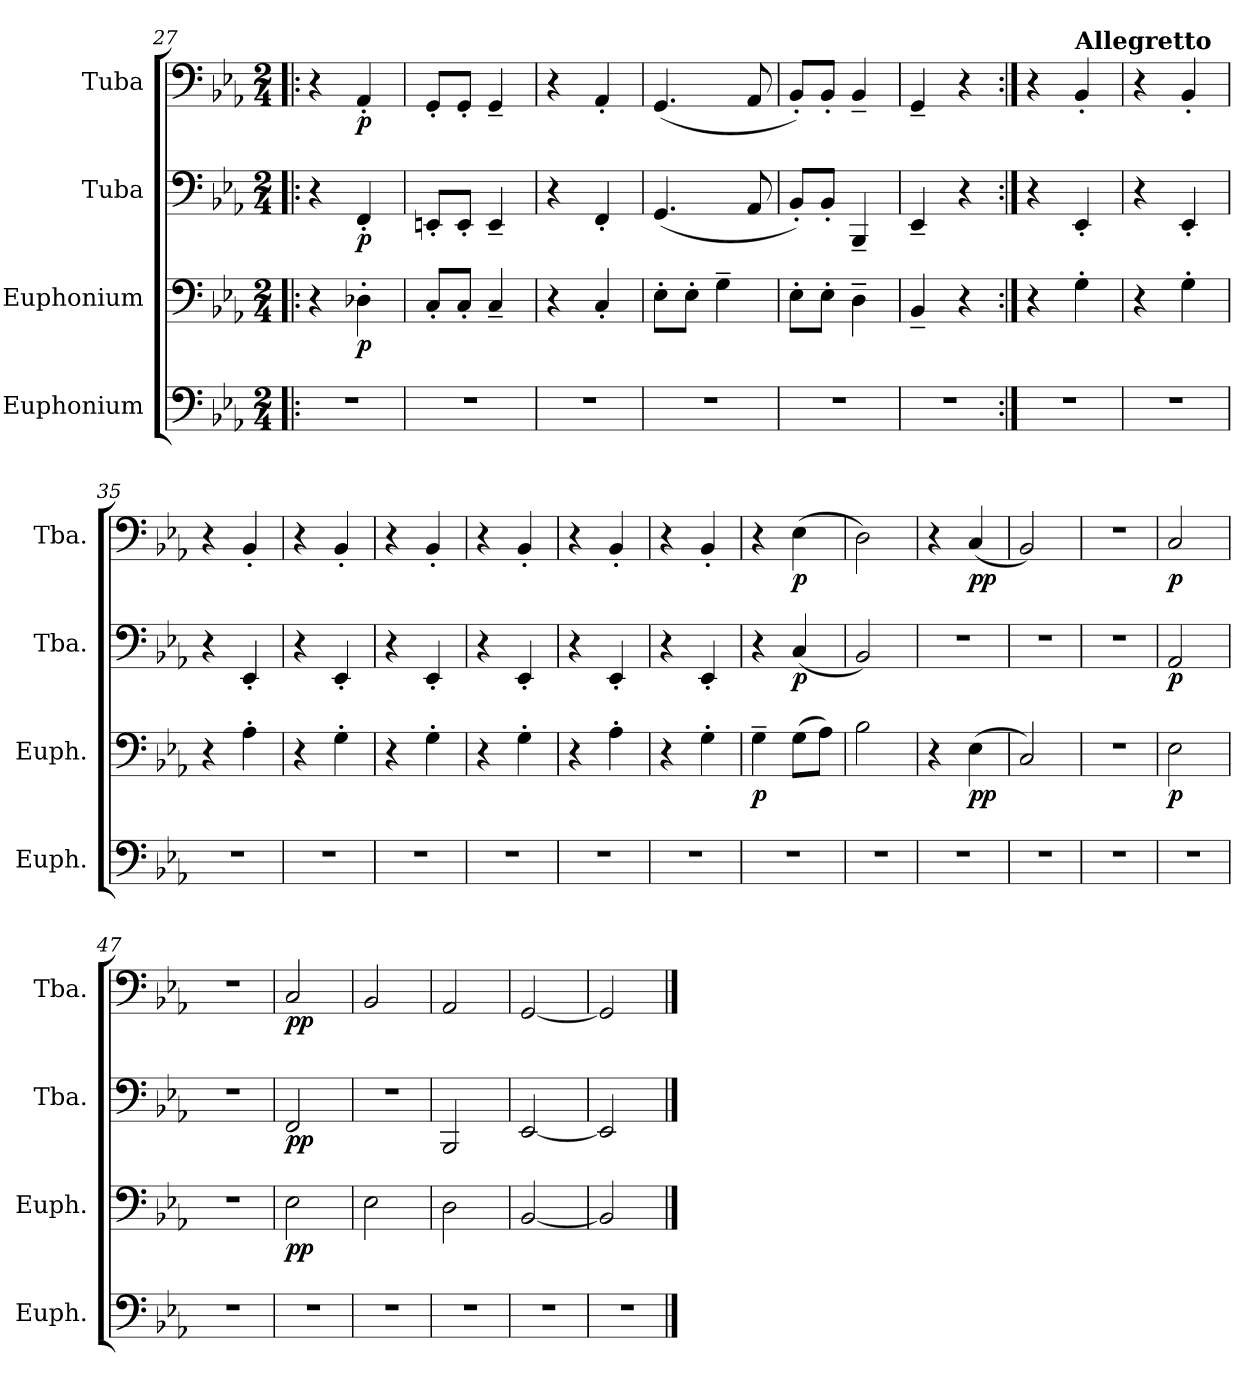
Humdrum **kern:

**kern	**kern	**dynam	**kern	**dynam	**kern	**dynam
*part4	*part3	*part3	*part2	*part2	*part1	*part1
*staff4	*staff3	*staff3	*staff2	*staff2	*staff1	*staff1
*I"Euphonium	*I"Euphonium	*	*I"Tuba	*	*I"Tuba	*
*I'Euph.	*I'Euph.	*	*I'Tba.	*	*I'Tba.	*
*clefF4	*clefF4	*	*clefF4	*	*clefF4	*
*k[b-e-a-]	*k[b-e-a-]	*	*k[b-e-a-]	*	*k[b-e-a-]	*
*M2/4	*M2/4	*	*M2/4	*	*M2/4	*
=27!|:	=27!|:	=27!|:	=27!|:	=27!|:	=27!|:	=27!|:
2r	4r	.	4r	.	4r	.
!	!	!LO:DY:b	!	!LO:DY:b	!	!LO:DY:b
.	4D-X'\	p	4FF'/	p	4AA-'/	p
=28	=28	=28	=28	=28	=28	=28
2r	8C'/L	.	8EEn'/L	.	8GG'/L	.
.	8C'/J	.	8EE'/J	.	8GG'/J	.
.	4C~/	.	4EE~/	.	4GG~/	.
=29	=29	=29	=29	=29	=29	=29
2r	4r	.	4r	.	4r	.
.	4C'/	.	4FF'/	.	4AA-'/	.
!!LO:PB:g=z
=30	=30	=30	=30	=30	=30	=30
2r	8E-'\L	.	(<4.GG/	.	(<4.GG/	.
.	8E-'\J	.	.	.	.	.
.	4G~\	.	.	.	.	.
.	.	.	8AA-/	.	8AA-/	.
=31	=31	=31	=31	=31	=31	=31
2r	8E-'\L	.	8BB-'/L)	.	8BB-'/L)	.
.	8E-'\J	.	8BB-'/J	.	8BB-'/J	.
.	4D~\	.	4BBB-~/	.	4BB-~/	.
=32	=32	=32	=32	=32	=32	=32
2r	4BB-~/	.	4EE-~/	.	4GG~/	.
.	4r	.	4r	.	4r	.
=33:|!	=33:|!	=33:|!	=33:|!	=33:|!	=33:|!	=33:|!
2r	4r	.	4r	.	4r	.
!	!	!	!	!	!LO:TX:a:B:t=Allegretto	!
!	!	!LO:DY:b	!	!	!	!
!	!	!LO:DY:n=1:b	!	!LO:DY:b	!	!
!	!	!	!	!LO:DY:n=1:b	!	!LO:DY:b
!	!	!	!	!	!	!LO:DY:n=1:b
.	4G'\	p other-dynamics	4EE-'/	p other-dynamics	4BB-'/	p other-dynamics
=34	=34	=34	=34	=34	=34	=34
2r	4r	.	4r	.	4r	.
.	4G'\	.	4EE-'/	.	4BB-'/	.
=35	=35	=35	=35	=35	=35	=35
2r	4r	.	4r	.	4r	.
.	4A-'\	.	4EE-'/	.	4BB-'/	.
=36	=36	=36	=36	=36	=36	=36
2r	4r	.	4r	.	4r	.
.	4G'\	.	4EE-'/	.	4BB-'/	.
=37	=37	=37	=37	=37	=37	=37
2r	4r	.	4r	.	4r	.
.	4G'\	.	4EE-'/	.	4BB-'/	.
=38	=38	=38	=38	=38	=38	=38
2r	4r	.	4r	.	4r	.
.	4G'\	.	4EE-'/	.	4BB-'/	.
=39	=39	=39	=39	=39	=39	=39
2r	4r	.	4r	.	4r	.
.	4A-'\	.	4EE-'/	.	4BB-'/	.
=40	=40	=40	=40	=40	=40	=40
2r	4r	.	4r	.	4r	.
.	4G'\	.	4EE-'/	.	4BB-'/	.
=41	=41	=41	=41	=41	=41	=41
!	!	!LO:DY:b	!	!	!	!
2r	4G~\	p	4r	.	4r	.
!	!	!	!	!LO:DY:b	!	!LO:DY:b
.	(>8G\L	.	(<4C/	p	(>4E-\	p
.	8A-\J)	.	.	.	.	.
=42	=42	=42	=42	=42	=42	=42
2r	2B-\	.	2BB-/)	.	2D\)	.
=43	=43	=43	=43	=43	=43	=43
2r	4r	.	2r	.	4r	.
!	!	!LO:DY:b	!	!	!	!LO:DY:b
.	(>4E-\	pp	.	.	(<4C/	pp
=44	=44	=44	=44	=44	=44	=44
2r	2C/)	.	2r	.	2BB-/)	.
!!LO:LB:g=z
=45	=45	=45	=45	=45	=45	=45
2r	2r	.	2r	.	2r	.
=46	=46	=46	=46	=46	=46	=46
!	!	!LO:DY:b	!	!LO:DY:b	!	!LO:DY:b
2r	2E-\	p	2AA-/	p	2C/	p
=47	=47	=47	=47	=47	=47	=47
2r	2r	.	2r	.	2r	.
=48	=48	=48	=48	=48	=48	=48
!	!	!LO:DY:b	!	!LO:DY:b	!	!LO:DY:b
2r	2E-\	pp	2FF/	pp	2C/	pp
=49	=49	=49	=49	=49	=49	=49
*	*	*	*	*	*MM107	*
2r	2E-\	.	2r	.	2BB-/	.
=50	=50	=50	=50	=50	=50	=50
*	*	*	*	*	*MM105	*
2r	2D\	.	2BBB-/	.	2AA-/	.
=51	=51	=51	=51	=51	=51	=51
*	*	*	*	*	*MM103	*
2r	[2BB-/	.	[2EE-/	.	[2GG/	.
=52	=52	=52	=52	=52	=52	=52
*	*	*	*	*	*MM101	*
2r	2BB-/]	.	2EE-/]	.	2GG/]	.
==	==	==	==	==	==	==
*-	*-	*-	*-	*-	*-	*-
